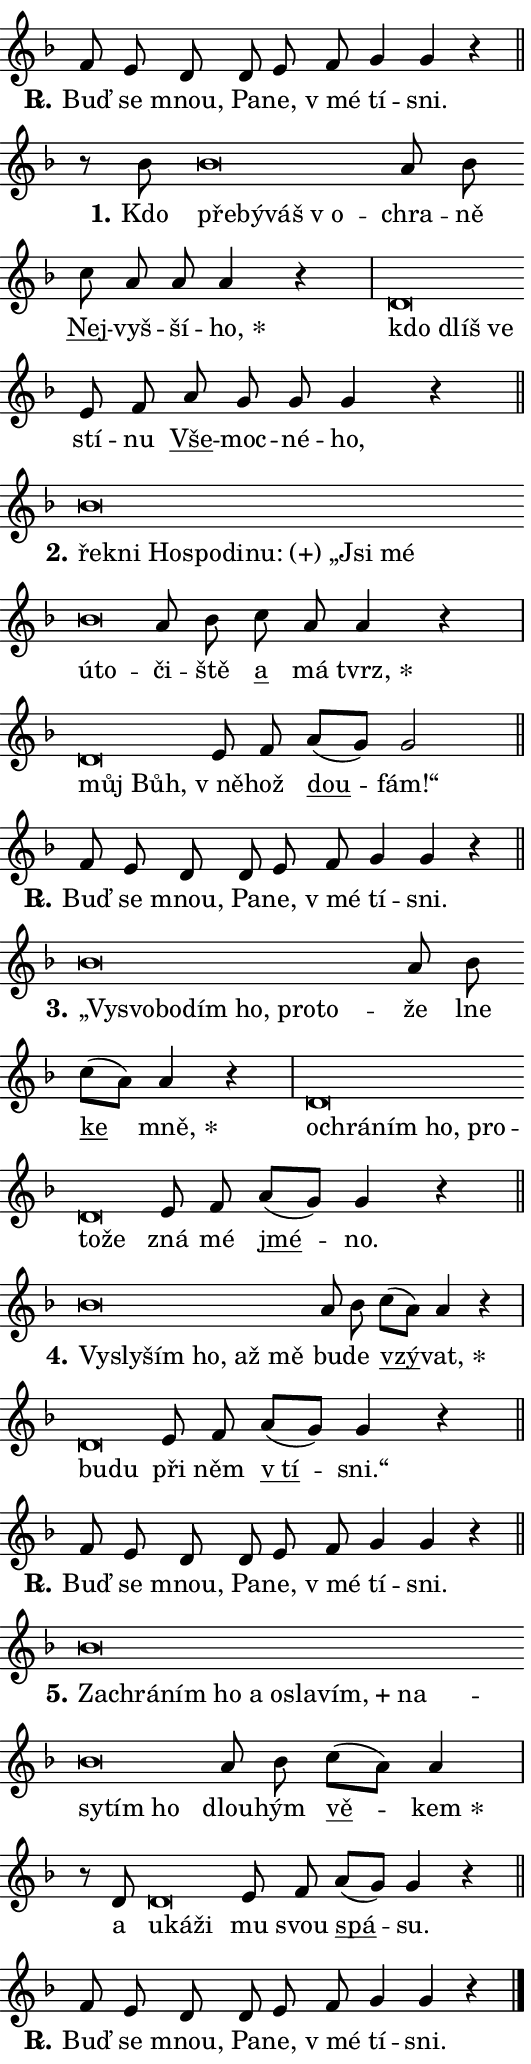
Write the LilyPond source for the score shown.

\version "2.24.0"
\header { tagline = "" }
\paper {
  indent = 0\cm
  top-margin = 0\cm
  right-margin = 0.13\cm % to fit lyric hyphens
  bottom-margin = 0\cm
  left-margin = 0\cm
  paper-width = 9\cm
  page-breaking = #ly:one-page-breaking
  system-system-spacing.basic-distance = #11
  score-system-spacing.basic-distance = #11
  ragged-last = ##f
}


%% Author: Thomas Morley
%% https://lists.gnu.org/archive/html/lilypond-user/2020-05/msg00002.html
#(define (line-position grob)
"Returns position of @var[grob} in current system:
   @code{'start}, if at first time-step
   @code{'end}, if at last time-step
   @code{'middle} otherwise
"
  (let* ((col (ly:item-get-column grob))
         (ln (ly:grob-object col 'left-neighbor))
         (rn (ly:grob-object col 'right-neighbor))
         (col-to-check-left (if (ly:grob? ln) ln col))
         (col-to-check-right (if (ly:grob? rn) rn col))
         (break-dir-left
           (and
             (ly:grob-property col-to-check-left 'non-musical #f)
             (ly:item-break-dir col-to-check-left)))
         (break-dir-right
           (and
             (ly:grob-property col-to-check-right 'non-musical #f)
             (ly:item-break-dir col-to-check-right))))
        (cond ((eqv? 1 break-dir-left) 'start)
              ((eqv? -1 break-dir-right) 'end)
              (else 'middle))))

#(define (tranparent-at-line-position vctor)
  (lambda (grob)
  "Relying on @code{line-position} select the relevant enry from @var{vctor}.
Used to determine transparency,"
    (case (line-position grob)
      ((end) (not (vector-ref vctor 0)))
      ((middle) (not (vector-ref vctor 1)))
      ((start) (not (vector-ref vctor 2))))))

noteHeadBreakVisibility =
#(define-music-function (break-visibility)(vector?)
"Makes @code{NoteHead}s transparent relying on @var{break-visibility}"
#{
  \override NoteHead.transparent =
    #(tranparent-at-line-position break-visibility)
#})

#(define delete-ledgers-for-transparent-note-heads
  (lambda (grob)
    "Reads whether a @code{NoteHead} is transparent.
If so this @code{NoteHead} is removed from @code{'note-heads} from
@var{grob}, which is supposed to be @code{LedgerLineSpanner}.
As a result ledgers are not printed for this @code{NoteHead}"
    (let* ((nhds-array (ly:grob-object grob 'note-heads))
           (nhds-list
             (if (ly:grob-array? nhds-array)
                 (ly:grob-array->list nhds-array)
                 '()))
           ;; Relies on the transparent-property being done before
           ;; Staff.LedgerLineSpanner.after-line-breaking is executed.
           ;; This is fragile ...
           (to-keep
             (remove
               (lambda (nhd)
                 (ly:grob-property nhd 'transparent #f))
               nhds-list)))
      ;; TODO find a better method to iterate over grob-arrays, similiar
      ;; to filter/remove etc for lists
      ;; For now rebuilt from scratch
      (set! (ly:grob-object grob 'note-heads)  '())
      (for-each
        (lambda (nhd)
          (ly:pointer-group-interface::add-grob grob 'note-heads nhd))
        to-keep))))

squashNotes = {
  \override NoteHead.X-extent = #'(-0.2 . 0.2)
  \override NoteHead.Y-extent = #'(-0.75 . 0)
  \override NoteHead.stencil =
    #(lambda (grob)
       (let ((pos (ly:grob-property grob 'staff-position)))
         (begin
           (if (< pos -7) (display "ERROR: Lower brevis then expected\n") (display ""))
           (if (<= pos -6) ly:text-interface::print ly:note-head::print))))
}
unSquashNotes = {
  \revert NoteHead.X-extent
  \revert NoteHead.Y-extent
  \revert NoteHead.stencil
}

hideNotes = \noteHeadBreakVisibility #begin-of-line-visible
unHideNotes = \noteHeadBreakVisibility #all-visible

% work-around for resetting accidentals
% https://lilypond.org/doc/v2.23/Documentation/notation/displaying-rhythms#unmetered-music
cadenzaMeasure = {
  \cadenzaOff
  \partial 1024 s1024
  \cadenzaOn
}

#(define-markup-command (accent layout props text) (markup?)
  "Underline accented syllable"
  (interpret-markup layout props
    #{\markup \override #'(offset . 4.3) \underline { #text }#}))

responsum = \markup \concat {
  "R" \hspace #-1.05 \path #0.1 #'((moveto 0 0.07) (lineto 0.9 0.8)) \hspace #0.05 "."
}

spaceSize = #0.6828661417322834 % exact space size for TeX Gyre Schola

\layout {
  \context {
    \Staff
    \remove "Time_signature_engraver"
    \override LedgerLineSpanner.after-line-breaking = #delete-ledgers-for-transparent-note-heads
  }
  \context {
    \Lyrics {
      \override LyricSpace.minimum-distance = \spaceSize
      \override LyricText.font-name = #"TeX Gyre Schola"
      \override LyricText.font-size = 1
      \override StanzaNumber.font-name = #"TeX Gyre Schola Bold"
      \override StanzaNumber.font-size = 1
    }
  }
  \context {
    \Score 
    \override NoteHead.text =
      #(lambda (grob) 
        (let ((pos (ly:grob-property grob 'staff-position)))
          #{\markup {
            \combine
              \halign #-0.55 \raise #(if (= pos -6) 0 0.5) \override #'(thickness . 2) \draw-line #'(3.2 . 0)
              \musicglyph "noteheads.sM1"
          }#}))
  }
}

% magnetic-lyrics.ily
%
%   written by
%     Jean Abou Samra <jean@abou-samra.fr>
%     Werner Lemberg <wl@gnu.org>
%
%   adapted by
%     Jiri Hon <jiri.hon@gmail.com>
%
% Version 2022-Apr-15

% https://www.mail-archive.com/lilypond-user@gnu.org/msg149350.html

#(define (Left_hyphen_pointer_engraver context)
   "Collect syllable-hyphen-syllable occurrences in lyrics and store
them in properties.  This engraver only looks to the left.  For
example, if the lyrics input is @code{foo -- bar}, it does the
following.

@itemize @bullet
@item
Set the @code{text} property of the @code{LyricHyphen} grob between
@q{foo} and @q{bar} to @code{foo}.

@item
Set the @code{left-hyphen} property of the @code{LyricText} grob with
text @q{foo} to the @code{LyricHyphen} grob between @q{foo} and
@q{bar}.
@end itemize

Use this auxiliary engraver in combination with the
@code{lyric-@/text::@/apply-@/magnetic-@/offset!} hook."
   (let ((hyphen #f)
         (text #f))
     (make-engraver
      (acknowledgers
       ((lyric-syllable-interface engraver grob source-engraver)
        (set! text grob)))
      (end-acknowledgers
       ((lyric-hyphen-interface engraver grob source-engraver)
        ;(when (not (grob::has-interface grob 'lyric-space-interface))
          (set! hyphen grob)));)
      ((stop-translation-timestep engraver)
       (when (and text hyphen)
         (ly:grob-set-object! text 'left-hyphen hyphen))
       (set! text #f)
       (set! hyphen #f)))))

#(define (lyric-text::apply-magnetic-offset! grob)
   "If the space between two syllables is less than the value in
property @code{LyricText@/.details@/.squash-threshold}, move the right
syllable to the left so that it gets concatenated with the left
syllable.

Use this function as a hook for
@code{LyricText@/.after-@/line-@/breaking} if the
@code{Left_@/hyphen_@/pointer_@/engraver} is active."
   (let ((hyphen (ly:grob-object grob 'left-hyphen #f)))
     (when hyphen
       (let ((left-text (ly:spanner-bound hyphen LEFT)))
         (when (grob::has-interface left-text 'lyric-syllable-interface)
           (let* ((common (ly:grob-common-refpoint grob left-text X))
                  (this-x-ext (ly:grob-extent grob common X))
                  (left-x-ext
                   (begin
                     ;; Trigger magnetism for left-text.
                     (ly:grob-property left-text 'after-line-breaking)
                     (ly:grob-extent left-text common X)))
                  ;; `delta` is the gap width between two syllables.
                  (delta (- (interval-start this-x-ext)
                            (interval-end left-x-ext)))
                  (details (ly:grob-property grob 'details))
                  (threshold (assoc-get 'squash-threshold details 0.2)))
             (when (< delta threshold)
               (let* (;; We have to manipulate the input text so that
                      ;; ligatures crossing syllable boundaries are not
                      ;; disabled.  For languages based on the Latin
                      ;; script this is essentially a beautification.
                      ;; However, for non-Western scripts it can be a
                      ;; necessity.
                      (lt (ly:grob-property left-text 'text))
                      (rt (ly:grob-property grob 'text))
                      (is-space (grob::has-interface hyphen 'lyric-space-interface))
                      (space (if is-space " " ""))
                      (extra-delta (if is-space spaceSize 0))
                      ;; Append new syllable.
                      (ltrt-space (if (and (string? lt) (string? rt))
                                (string-append lt space rt)
                                (make-concat-markup (list lt space rt))))
                      ;; Right-align `ltrt` to the right side.
                      (ltrt-space-markup (grob-interpret-markup
                               grob
                               (make-translate-markup
                                (cons (interval-length this-x-ext) 0)
                                (make-right-align-markup ltrt-space)))))
                 (begin
                   ;; Don't print `left-text`.
                   (ly:grob-set-property! left-text 'stencil #f)
                   ;; Set text and stencil (which holds all collected
                   ;; syllables so far) and shift it to the left.
                   (ly:grob-set-property! grob 'text ltrt-space)
                   (ly:grob-set-property! grob 'stencil ltrt-space-markup)
                   (ly:grob-translate-axis! grob (- (- delta extra-delta)) X))))))))))


#(define (lyric-hyphen::displace-bounds-first grob)
   ;; Make very sure this callback isn't triggered too early.
   (let ((left (ly:spanner-bound grob LEFT))
         (right (ly:spanner-bound grob RIGHT)))
     (ly:grob-property left 'after-line-breaking)
     (ly:grob-property right 'after-line-breaking)
     (ly:lyric-hyphen::print grob)))

squashThreshold = #0.4

\layout {
  \context {
    \Lyrics
    \consists #Left_hyphen_pointer_engraver
    \override LyricText.after-line-breaking =
      #lyric-text::apply-magnetic-offset!
    \override LyricHyphen.stencil = #lyric-hyphen::displace-bounds-first
    \override LyricText.details.squash-threshold = \squashThreshold
    \override LyricHyphen.minimum-distance = 0
    \override LyricHyphen.minimum-length = \squashThreshold
  }
}

squashText = \override LyricText.details.squash-threshold = 9999
unSquashText = \override LyricText.details.squash-threshold = \squashThreshold

leftText = \override LyricText.self-alignment-X = #LEFT
unLeftText = \revert LyricText.self-alignment-X

starOffset = #(lambda (grob) 
                (let ((x_offset (ly:self-alignment-interface::aligned-on-x-parent grob)))
                  (if (= x_offset 0) 0 (+ x_offset 1.2))))

star = #(define-music-function (syllable)(string?)
"Append star separator at the end of a syllable"
#{
  \once \override LyricText.X-offset = #starOffset
  \lyricmode { \markup {
    #syllable
    \override #'((font-name . "TeX Gyre Schola Bold")) \hspace #0.2 \lower #0.65 \larger "*"
  } }
#})

starAccent = #(define-music-function (syllable)(string?)
"Append star separator at the end of a syllable and make accent"
#{
  \once \override LyricText.X-offset = #starOffset
  \lyricmode { \markup {
    \accent #syllable
    \override #'((font-name . "TeX Gyre Schola Bold")) \hspace #0.2 \lower #0.65 \larger "*"
  } }
#})

breath = #(define-music-function (syllable)(string?)
"Append breathing indicator at the end of a syllable"
#{
  \lyricmode { \markup { #syllable "+" } }
#})

optionalBreath = #(define-music-function (syllable)(string?)
"Append optional breathing indicator at the end of a syllable"
#{
  \lyricmode { \markup { #syllable "(+)" } }
#})


\score {
    <<
        \new Voice = "melody" { \cadenzaOn \key f \major \relative { f'8 e d \bar "" d e f \bar "" g4 g r \cadenzaMeasure \bar "||" \break } }
        \new Lyrics \lyricsto "melody" { \lyricmode { \set stanza = \responsum
Buď se mnou, Pa -- ne, "v mé" tí -- sni. } }
    >>
    \layout {}
}

\score {
    <<
        \new Voice = "melody" { \cadenzaOn \key f \major \relative { r8 bes'8 \squashNotes bes\breve*1/16 \hideNotes \breve*1/16 \bar "" \breve*1/16 \breve*1/16 \bar "" \unHideNotes \unSquashNotes a8 bes \bar "" c a a a4 r \cadenzaMeasure \bar "|" \squashNotes d,\breve*1/16 \hideNotes \breve*1/16 \breve*1/16 \bar "" \unHideNotes \unSquashNotes e8 f \bar "" a g g g4 r \cadenzaMeasure \bar "||" \break } }
        \new Lyrics \lyricsto "melody" { \lyricmode { \set stanza = "1."
Kdo \leftText pře -- \squashText bý -- váš "v o" -- \unLeftText \unSquashText chra -- ně \markup \accent Nej -- vyš -- ší -- \star ho, \leftText kdo \squashText dlíš ve \unLeftText \unSquashText stí -- nu \markup \accent Vše -- moc -- né -- ho, } }
    >>
    \layout {}
}

\score {
    <<
        \new Voice = "melody" { \cadenzaOn \key f \major \relative { \squashNotes bes'\breve*1/16 \hideNotes \breve*1/16 \bar "" \breve*1/16 \bar "" \breve*1/16 \bar "" \breve*1/16 \bar "" \breve*1/16 \bar "" \breve*1/16 \bar "" \breve*1/16 \bar "" \breve*1/16 \breve*1/16 \bar "" \unHideNotes \unSquashNotes a8 bes \bar "" c a a4 r \cadenzaMeasure \bar "|" \squashNotes d,\breve*1/16 \hideNotes \breve*1/16 \bar "" \unHideNotes \unSquashNotes e8 f \bar "" a[( g)] g2 \cadenzaMeasure \bar "||" \break } }
        \new Lyrics \lyricsto "melody" { \lyricmode { \set stanza = "2."
\leftText řek -- \squashText ni Ho -- spo -- di -- \optionalBreath nu: „Jsi mé ú -- to -- \unLeftText \unSquashText či -- ště \markup \accent a má \star tvrz, \leftText můj \squashText Bůh, \unLeftText \unSquashText "v ně" -- hož \markup \accent dou -- fám!“ } }
    >>
    \layout {}
}

\score {
    <<
        \new Voice = "melody" { \cadenzaOn \key f \major \relative { f'8 e d \bar "" d e f \bar "" g4 g r \cadenzaMeasure \bar "||" \break } }
        \new Lyrics \lyricsto "melody" { \lyricmode { \set stanza = \responsum
Buď se mnou, Pa -- ne, "v mé" tí -- sni. } }
    >>
    \layout {}
}

\score {
    <<
        \new Voice = "melody" { \cadenzaOn \key f \major \relative { \squashNotes bes'\breve*1/16 \hideNotes \breve*1/16 \bar "" \breve*1/16 \bar "" \breve*1/16 \bar "" \breve*1/16 \bar "" \breve*1/16 \breve*1/16 \bar "" \unHideNotes \unSquashNotes a8 bes \bar "" c[( a)] a4 r \cadenzaMeasure \bar "|" \squashNotes d,\breve*1/16 \hideNotes \breve*1/16 \bar "" \breve*1/16 \bar "" \breve*1/16 \bar "" \breve*1/16 \bar "" \breve*1/16 \breve*1/16 \bar "" \unHideNotes \unSquashNotes e8 f \bar "" a[( g)] g4 r \cadenzaMeasure \bar "||" \break } }
        \new Lyrics \lyricsto "melody" { \lyricmode { \set stanza = "3."
\leftText „Vy -- \squashText svo -- bo -- dím ho, pro -- to -- \unLeftText \unSquashText že lne \markup \accent ke \star mně, \leftText o -- \squashText chrá -- ním ho, pro -- to -- že \unLeftText \unSquashText zná mé \markup \accent jmé -- no. } }
    >>
    \layout {}
}

\score {
    <<
        \new Voice = "melody" { \cadenzaOn \key f \major \relative { \squashNotes bes'\breve*1/16 \hideNotes \breve*1/16 \bar "" \breve*1/16 \bar "" \breve*1/16 \bar "" \breve*1/16 \breve*1/16 \bar "" \unHideNotes \unSquashNotes a8 bes \bar "" c[( a)] a4 r \cadenzaMeasure \bar "|" \squashNotes d,\breve*1/16 \hideNotes \breve*1/16 \bar "" \unHideNotes \unSquashNotes e8 f \bar "" a[( g)] g4 r \cadenzaMeasure \bar "||" \break } }
        \new Lyrics \lyricsto "melody" { \lyricmode { \set stanza = "4."
\leftText Vy -- \squashText sly -- ším ho, až mě \unLeftText \unSquashText bu -- de \markup \accent vzý -- \star vat, \leftText bu -- \squashText du \unLeftText \unSquashText při něm \markup \accent "v tí" -- sni.“ } }
    >>
    \layout {}
}

\score {
    <<
        \new Voice = "melody" { \cadenzaOn \key f \major \relative { f'8 e d \bar "" d e f \bar "" g4 g r \cadenzaMeasure \bar "||" \break } }
        \new Lyrics \lyricsto "melody" { \lyricmode { \set stanza = \responsum
Buď se mnou, Pa -- ne, "v mé" tí -- sni. } }
    >>
    \layout {}
}

\score {
    <<
        \new Voice = "melody" { \cadenzaOn \key f \major \relative { \squashNotes bes'\breve*1/16 \hideNotes \breve*1/16 \bar "" \breve*1/16 \bar "" \breve*1/16 \bar "" \breve*1/16 \bar "" \breve*1/16 \bar "" \breve*1/16 \bar "" \breve*1/16 \bar "" \breve*1/16 \bar "" \breve*1/16 \bar "" \breve*1/16 \breve*1/16 \bar "" \unHideNotes \unSquashNotes a8 bes \bar "" c[( a)] a4 \cadenzaMeasure \bar "|" r8 d,8 \squashNotes d\breve*1/16 \hideNotes \breve*1/16 \breve*1/16 \bar "" \unHideNotes \unSquashNotes e8 f \bar "" a[( g)] g4 r \cadenzaMeasure \bar "||" \break } }
        \new Lyrics \lyricsto "melody" { \lyricmode { \set stanza = "5."
\leftText Za -- \squashText chrá -- ním ho a o -- sla -- \breath "vím," na -- sy -- tím ho \unLeftText \unSquashText dlou -- hým \markup \accent vě -- \star kem a \leftText u -- \squashText ká -- ži \unLeftText \unSquashText mu svou \markup \accent spá -- su. } }
    >>
    \layout {}
}

\score {
    <<
        \new Voice = "melody" { \cadenzaOn \key f \major \relative { f'8 e d \bar "" d e f \bar "" g4 g r \cadenzaMeasure \bar "||" \break } \bar "|." }
        \new Lyrics \lyricsto "melody" { \lyricmode { \set stanza = \responsum
Buď se mnou, Pa -- ne, "v mé" tí -- sni. } }
    >>
    \layout {}
}
